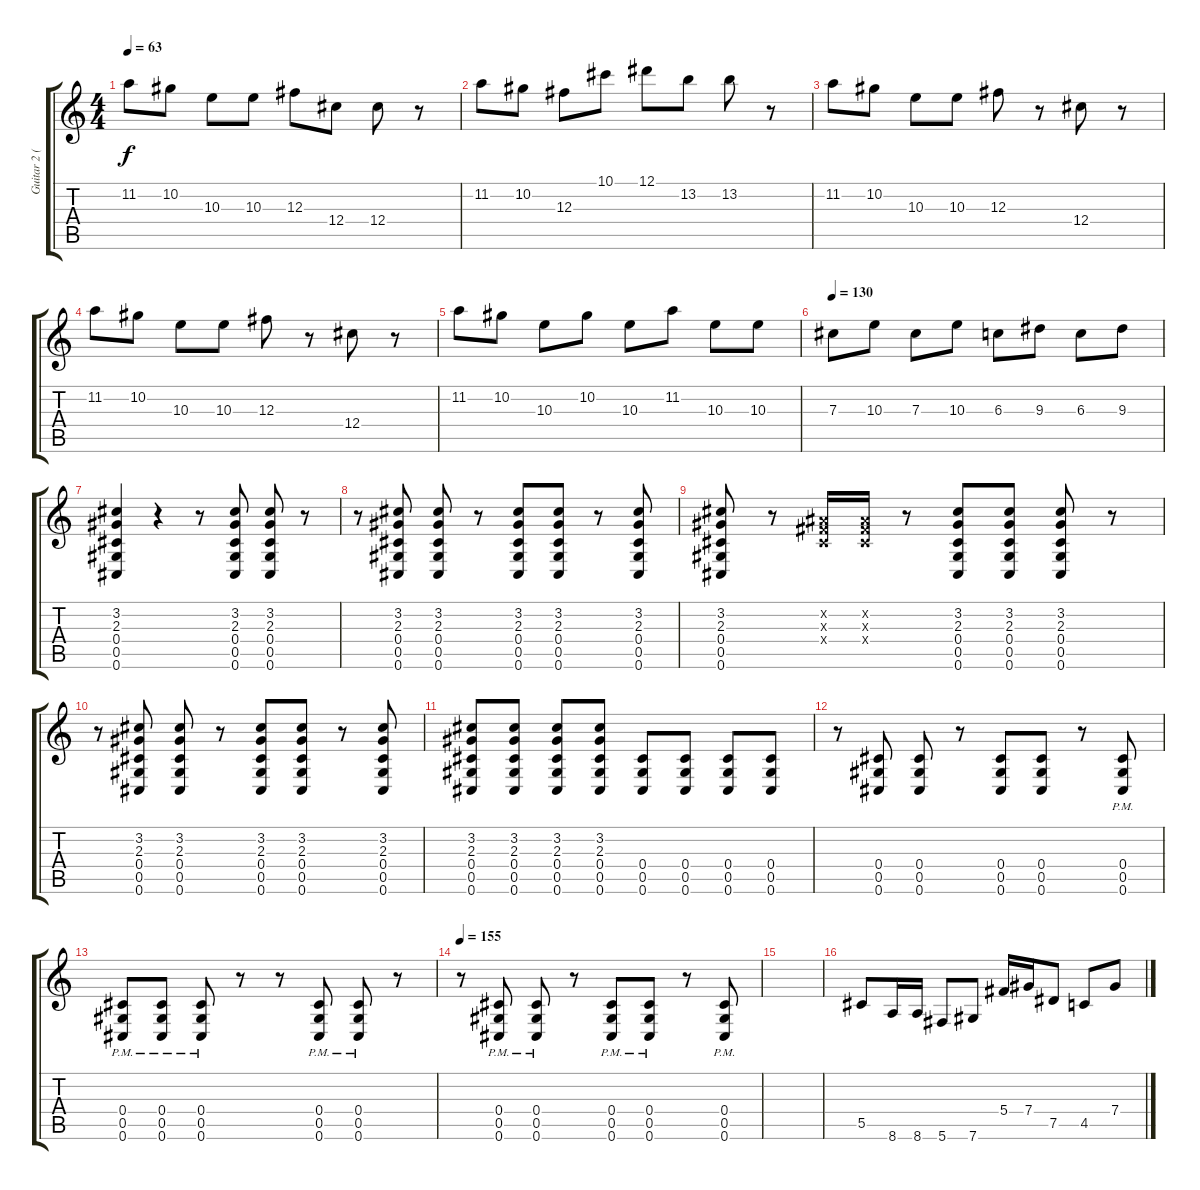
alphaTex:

\track ("Guitar 2 (Drop C#)" "Guitar 2 (") {instrument distortionguitar}
\staff {score tabs}
\tuning (Eb4 Bb3 Gb3 Db3 Ab2 Db2) {hide}
\ts (4 4)
\tempo 63
\clef g2
\ks c
11.2.8{dy f} 10.2.8 10.3.8 10.3.8 12.3.8 12.4.8 12.4.8 r.8 |
11.2.8 10.2.8 12.3.8 10.1.8 12.1.8 13.2.8 13.2.8 r.8 |
11.2.8 10.2.8 10.3.8 10.3.8 12.3.8 r.8 12.4.8 r.8 |
11.2.8 10.2.8 10.3.8 10.3.8 12.3.8 r.8 12.4.8 r.8 |
11.2.8 10.2.8 10.3.8 10.2.8 10.3.8 11.2.8 10.3.8 10.3.8 |
\tempo 130
7.3.8 10.3.8 7.3.8 10.3.8 6.3.8 9.3.8 6.3.8 9.3.8 |
(3.2 2.3 0.4 0.5 0.6).4 r.4 r.8 (3.2 2.3 0.4 0.5 0.6).8 (3.2 2.3 0.4 0.5 0.6).8 r.8 |
r.8 (3.2 2.3 0.4 0.5 0.6).8 (3.2 2.3 0.4 0.5 0.6).8 r.8 (3.2 2.3 0.4 0.5 0.6).8 (3.2 2.3 0.4 0.5 0.6).8 r.8 (3.2 2.3 0.4 0.5 0.6).8 |
(3.2 2.3 0.4 0.5 0.6).8 r.8 (0.2{x} 0.3{x} 0.4{x}).16 (0.2{x} 0.3{x} 0.4{x}).16 r.8 (3.2 2.3 0.4 0.5 0.6).8 (3.2 2.3 0.4 0.5 0.6).8 (3.2 2.3 0.4 0.5 0.6).8 r.8 |
r.8 (3.2 2.3 0.4 0.5 0.6).8 (3.2 2.3 0.4 0.5 0.6).8 r.8 (3.2 2.3 0.4 0.5 0.6).8 (3.2 2.3 0.4 0.5 0.6).8 r.8 (3.2 2.3 0.4 0.5 0.6).8 |
(3.2 2.3 0.4 0.5 0.6).8 (3.2 2.3 0.4 0.5 0.6).8 (3.2 2.3 0.4 0.5 0.6).8 (3.2 2.3 0.4 0.5 0.6).8 (0.4 0.5 0.6).8 (0.4 0.5 0.6).8 (0.4 0.5 0.6).8 (0.4 0.5 0.6).8 |
r.8 (0.4 0.5 0.6).8 (0.4 0.5 0.6).8 r.8 (0.4 0.5 0.6).8 (0.4 0.5 0.6).8 r.8 (0.4{pm} 0.5{pm} 0.6{pm}).8 |
(0.4{pm} 0.5{pm} 0.6{pm}).8 (0.4{pm} 0.5{pm} 0.6{pm}).8 (0.4{pm} 0.5{pm} 0.6{pm}).8 r.8 r.8 (0.4{pm} 0.5{pm} 0.6{pm}).8 (0.4{pm} 0.5{pm} 0.6{pm}).8 r.8 |
\tempo 155
r.8 (0.4{pm} 0.5{pm} 0.6{pm}).8 (0.4{pm} 0.5{pm} 0.6{pm}).8 r.8 (0.4{pm} 0.5{pm} 0.6{pm}).8 (0.4{pm} 0.5{pm} 0.6{pm}).8 r.8 (0.4{pm} 0.5{pm} 0.6{pm}).8 |
|
5.5.8 8.6.16 8.6.16 5.6.8 7.6.8 5.4.16 7.4.16 7.5.8 4.5.8 7.4.8
